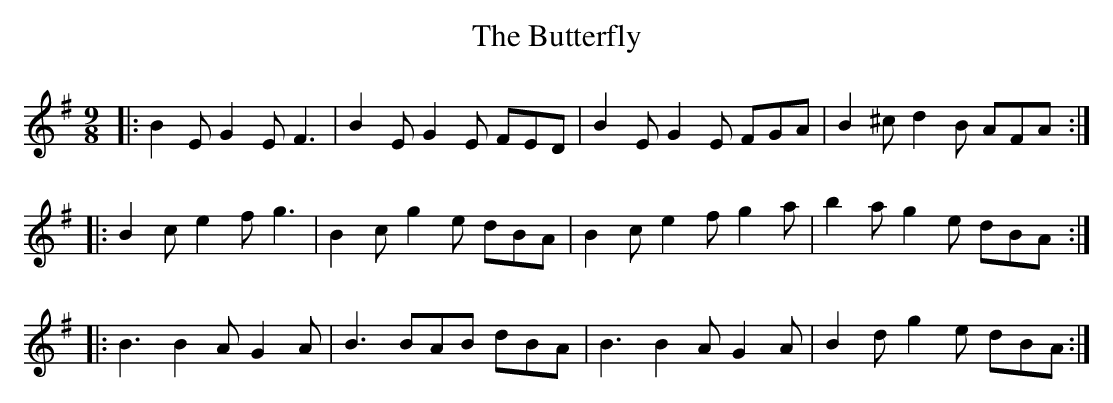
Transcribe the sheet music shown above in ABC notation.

X:1
T:Butterfly, The
M:9/8
L:1/8
K:G
|:B2E G2E F3|B2E G2E FED|B2E G2E FGA|B2^c d2B AFA:|
|:B2c e2f g3|B2c g2e dBA|B2c e2f g2a|b2a g2e dBA:|
|:B3 B2A G2A|B3 BAB dBA|B3 B2A G2A|B2d g2e dBA:|
